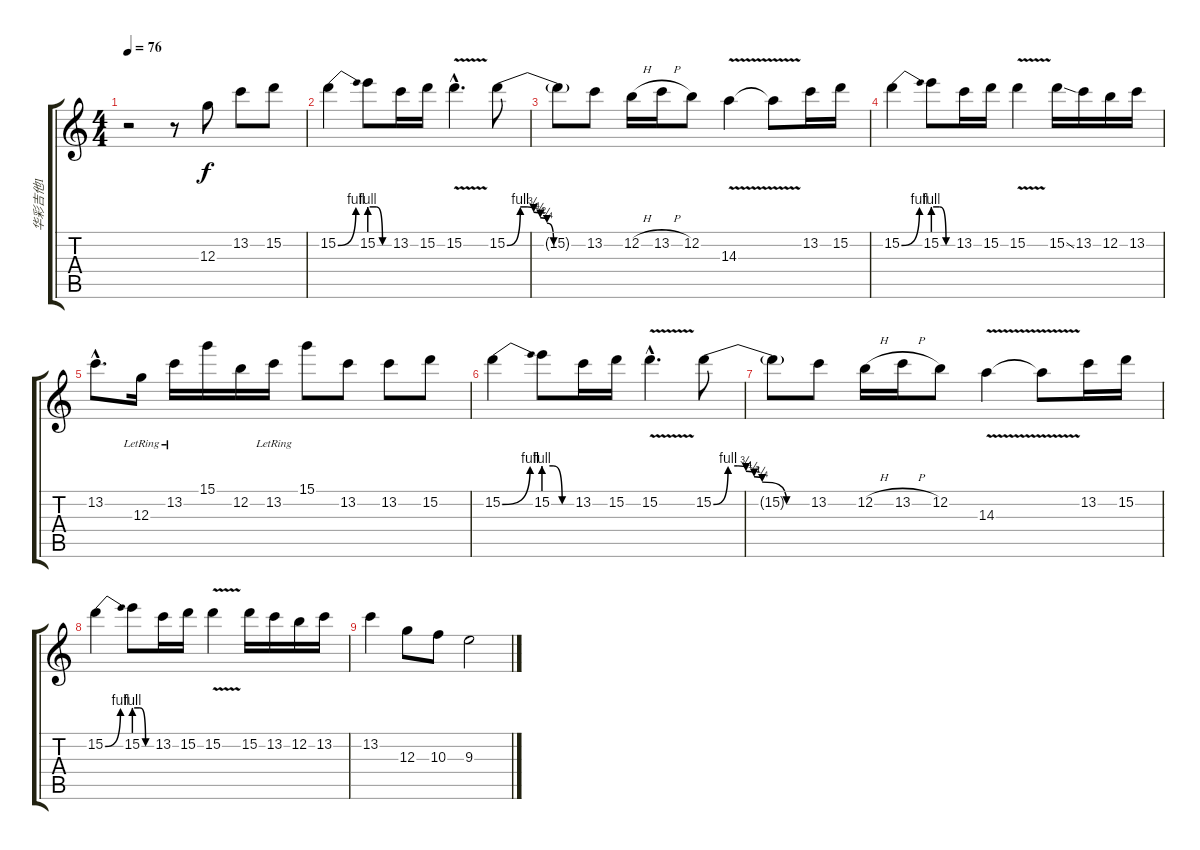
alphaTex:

\track ("华彩吉他1" "华彩吉他1") {instrument overdrivenguitar}
\staff {score tabs}
\tuning (E4 B3 G3 D3 A2 E2) {hide}
\ts (4 4)
\tempo 76
\clef g2
\ks c
r.2{dy f instrument overdrivenguitar} r.8 12.3.8 13.2.8 15.2.8 |
15.2{be (bend 0 0 60 4)}.4 15.2{be (custom 0 4 20 4 40 0 60 0)}.8 13.2.16 15.2.16 15.2{v hac}.4{d} 15.2{be (custom 0 0 10 4 15 4 20 3 25 2 30 1 35 0 45 0 60 0)}.8 |
15.2{t}.8 13.2.8 12.2{h}.16 13.2{h}.16 12.2.8 14.3{v}.4 14.3{t}.8 13.2.16 15.2.16 |
15.2{be (bend 0 0 60 4)}.4 15.2{be (custom 0 4 20 4 40 0 60 0)}.8 13.2.16 15.2.16 15.2{v}.4 15.2{ss}.16 13.2.16 12.2.16 13.2.16 |
13.2{hac}.8{d} 12.3{lr}.16 13.2{lr}.16 15.1.16 12.2.16 13.2{lr}.16 15.1.8 13.2.8 13.2.8 15.2.8 |
15.2{be (bend 0 0 60 4)}.4 15.2{be (custom 0 4 20 4 40 0 60 0)}.8 13.2.16 15.2.16 15.2{v hac}.4{d} 15.2{be (custom 0 0 9 4 15 4 20 3 25 2 30 1 45 0 60 0)}.8 |
15.2{t}.8 13.2.8 12.2{h}.16 13.2{h}.16 12.2.8 14.3{v}.4 14.3{t}.8 13.2.16 15.2.16 |
15.2{be (bend 0 0 60 4)}.4 15.2{be (custom 0 4 20 4 40 0 60 0)}.8 13.2.16 15.2.16 15.2{v}.4 15.2.16 13.2.16 12.2.16 13.2.16 |
13.2.4 12.3.8 10.3.8 9.3.2
